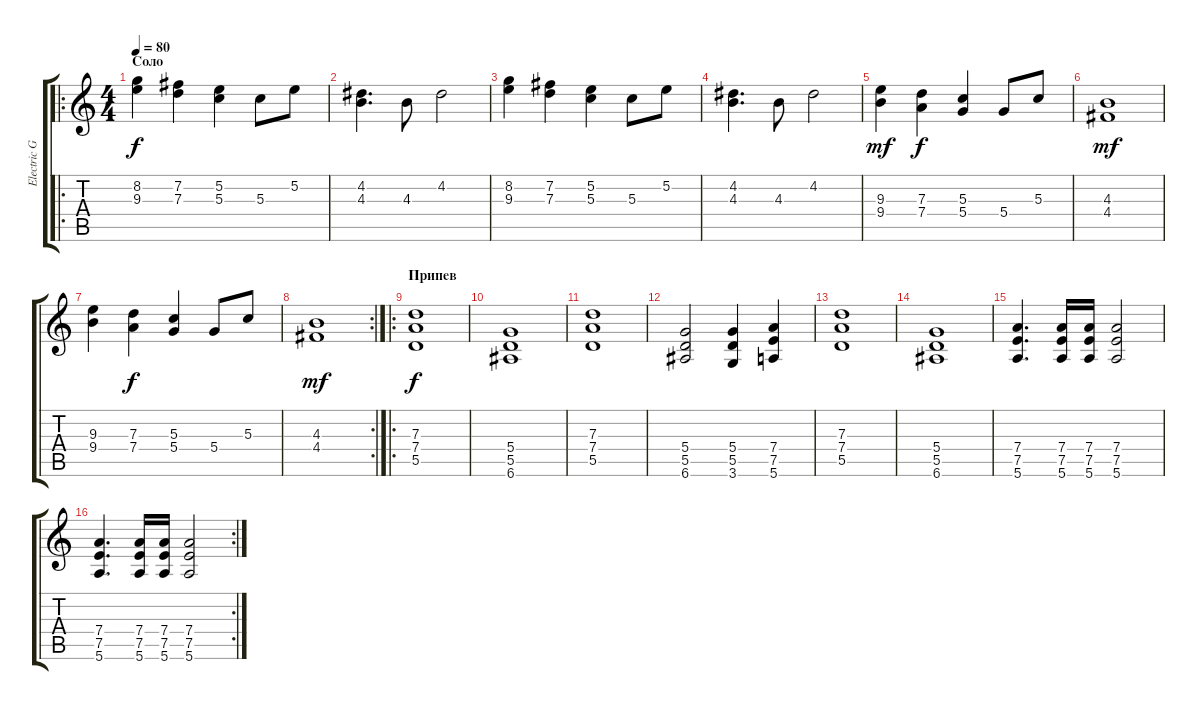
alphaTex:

\track ("Electric Guitar" "Electric G") {instrument electricguitarclean}
\staff {score tabs}
\tuning (E4 B3 G3 D3 A2 E2) {hide}
\ro
\ts (4 4)
\section ("" "Соло")
\tempo 80
\clef g2
\ks c
(8.2 9.3).4{dy f} (7.2 7.3).4 (5.2 5.3).4 5.3.8 5.2.8 |
(4.2 4.3).4{d} 4.3.8 4.2.2 |
(8.2 9.3).4 (7.2 7.3).4 (5.2 5.3).4 5.3.8 5.2.8 |
(4.2 4.3).4{d} 4.3.8 4.2.2 |
(9.3 9.4).4{dy mf} (7.3 7.4).4{dy f} (5.3 5.4).4 5.4.8 5.3.8 |
(4.3 4.4).1{dy mf} |
(9.3 9.4).4 (7.3 7.4).4{dy f} (5.3 5.4).4 5.4.8 5.3.8 |
\rc 2
(4.3 4.4).1{dy mf} |
\ro
\section ("" "Припев")
(7.3 7.4 5.5).1{dy f} |
(5.4 5.5 6.6).1 |
(7.3 7.4 5.5).1 |
(5.4 5.5 6.6).2 (5.4 5.5 3.6).4 (7.4 7.5 5.6).4 |
(7.3 7.4 5.5).1 |
(5.4 5.5 6.6).1 |
(7.4 7.5 5.6).4{d} (7.4 7.5 5.6).16 (7.4 7.5 5.6).16 (7.4 7.5 5.6).2 |
\rc 2
(7.4 7.5 5.6).4{d} (7.4 7.5 5.6).16 (7.4 7.5 5.6).16 (7.4 7.5 5.6).2
